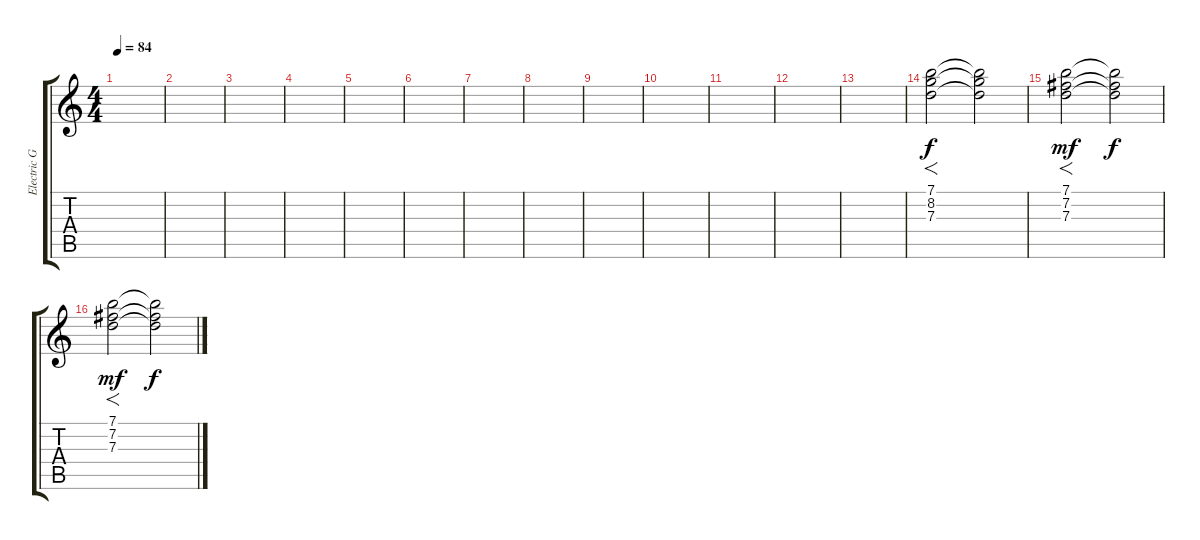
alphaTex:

\track ("Electric Guitar 2" "Electric G") {instrument electricguitarjazz}
\staff {score tabs}
\tuning (E4 B3 G3 D3 A2 E2) {hide}
\ts (4 4)
\tempo 84
\clef g2
\ks c
|
|
|
|
|
|
|
|
|
|
|
|
|
(7.1 8.2 7.3).2{f} (7.1{t} 8.2{t} 7.3{t}).2{dy f} |
(7.1 7.2 7.3).2{f dy mf} (7.1{t} 7.2{t} 7.3{t}).2{dy f} |
(7.1 7.2 7.3).2{f dy mf} (7.1{t} 7.2{t} 7.3{t}).2{dy f}
